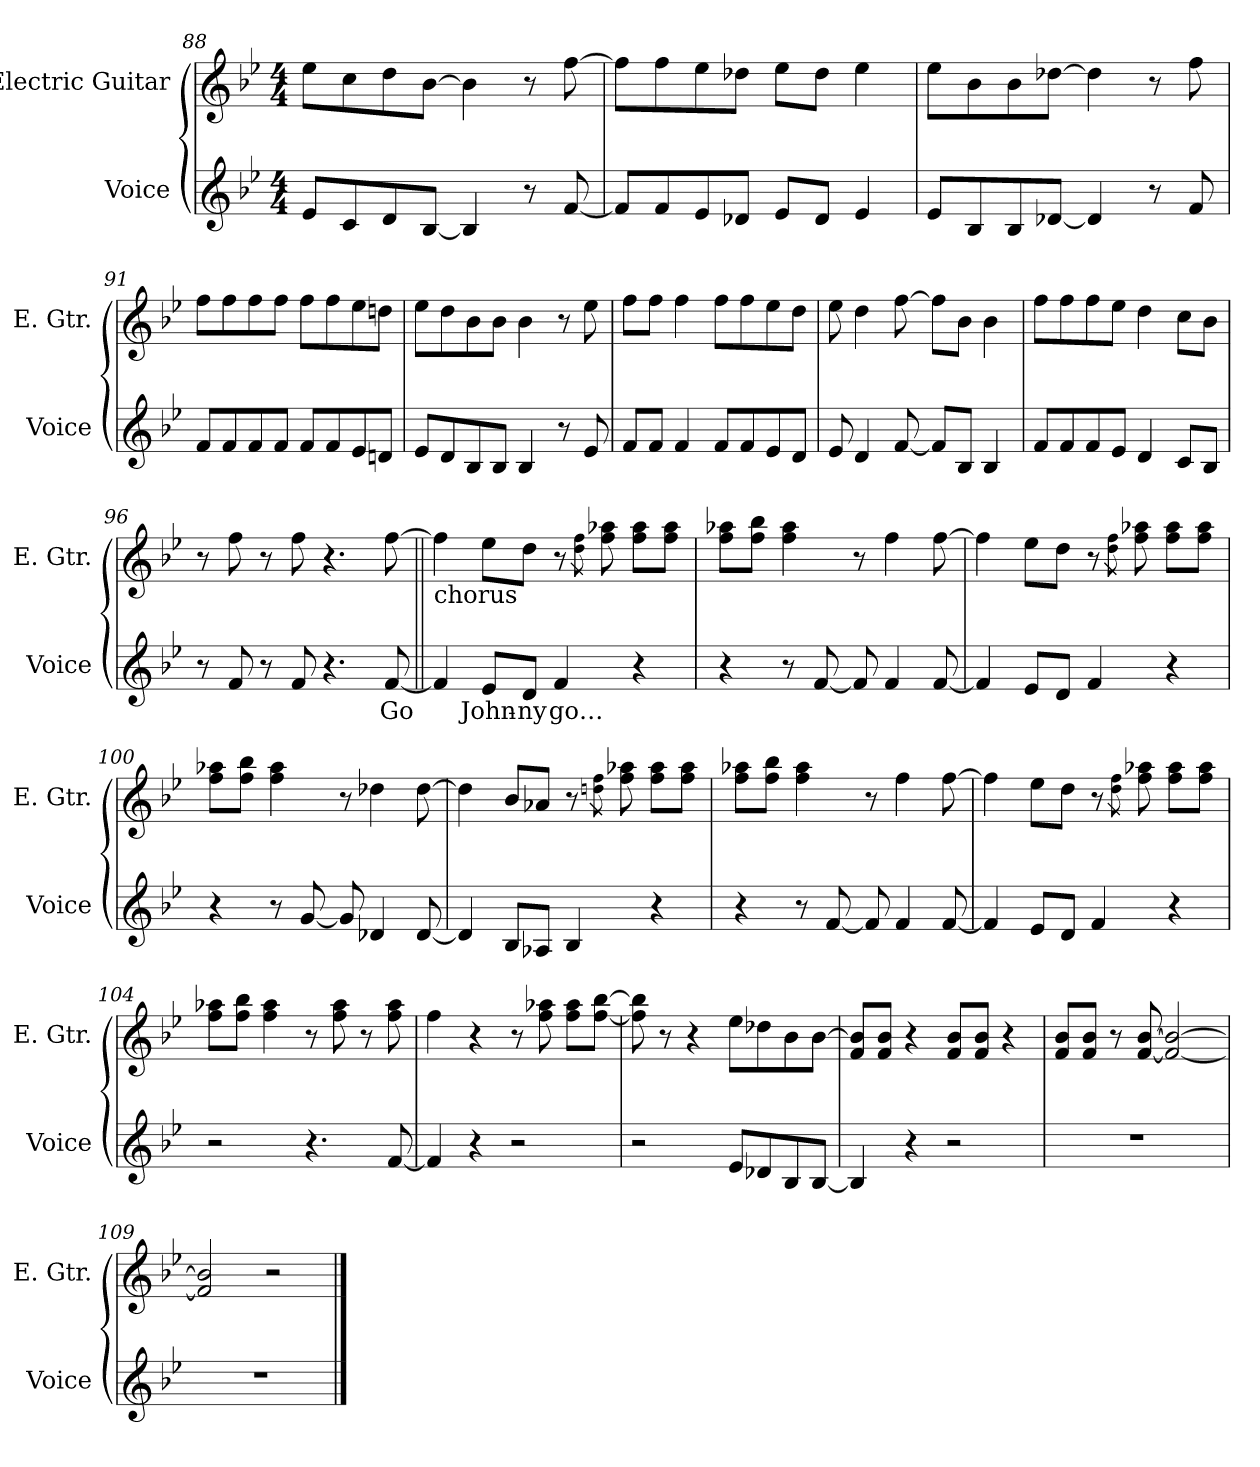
**kern	**text	**kern
*part2	*part2	*part1
*staff2	*staff2	*staff1
*I"Voice	*	*I"Electric Guitar
*I'Voice	*	*I'E. Gtr.
*clefG2	*	*clefG2
*	*	*ITrd7c12
*k[b-e-]	*	*k[b-e-]
*B-:	*	*B-:
*M4/4	*	*M4/4
=88	=88	=88
8e-i/L	.	8e-i\L
8ci/	.	8ci\
8di/	.	8di\
[<8B-i/J	.	[>8B-i\J
4B-i/]	.	4B-i\]
8r	.	8r
[<8fi/	.	[>8fi\
!!LO:LB:g=z
=89	=89	=89
8fi/L]	.	8fi\L]
8fi/	.	8fi\
8e-i/	.	8e-i\
8d-Xi/J	.	8d-Xi\J
8e-i/L	.	8e-i\L
8d-i/J	.	8d-i\J
4e-i/	.	4e-i\
=90	=90	=90
8e-i/L	.	8e-i\L
8B-i/	.	8B-i\
8B-i/	.	8B-i\
[<8d-Xi/J	.	[>8d-Xi\J
4d-i/]	.	4d-i\]
8r	.	8r
8fi/	.	8fi\
=91	=91	=91
8fi/L	.	8fi\L
8fi/	.	8fi\
8fi/	.	8fi\
8fi/J	.	8fi\J
8fi/L	.	8fi\L
8fi/	.	8fi\
8e-i/	.	8e-i\
8dni/J	.	8dni\J
=92	=92	=92
8e-i/L	.	8e-i\L
8di/	.	8di\
8B-i/	.	8B-i\
8B-i/J	.	8B-i\J
4B-i/	.	4B-i\
8r	.	8r
8e-i/	.	8e-i\
!!LO:LB:g=z
=93	=93	=93
8fi/L	.	8fi\L
8fi/J	.	8fi\J
4fi/	.	4fi\
8fi/L	.	8fi\L
8fi/	.	8fi\
8e-i/	.	8e-i\
8di/J	.	8di\J
=94	=94	=94
8e-i/	.	8e-i\
4di/	.	4di\
[<8fi/	.	[>8fi\
8fi/L]	.	8fi\L]
8B-i/J	.	8B-i\J
4B-i/	.	4B-i\
=95	=95	=95
8fi/L	.	8fi\L
8fi/	.	8fi\
8fi/	.	8fi\
8e-i/J	.	8e-i\J
4di/	.	4di\
8ci/L	.	8ci\L
8B-i/J	.	8B-i\J
=96	=96	=96
8r	.	8r
8fi/	.	8fi\
8r	.	8r
8fi/	.	8fi\
4.r	.	4.r
!	!LO:LY:b:color=#0055FF	!
[<8fi/	Go	[>8fi\
!!LO:LB:g=z
=97||	=97||	=97||
!	!	!LO:TX:b:t=chorus
4fi/]	.	4fi\]
!	!LO:LY:b:color=#0055FF	!
8e-i/L	John-	8e-i\L
!	!LO:LY:b:color=#0055FF	!
8di/J	-ny	8di\J
!	!LO:LY:b:color=#0055FF	!
4fi/	go…	8r
.	.	8qdi\ 8qfi
.	.	8fi\ 8a-Xi
4r	.	8fi\ 8a-iL
.	.	8fi\ 8a-iJ
=98	=98	=98
4r	.	8fi\ 8a-XiL
.	.	8fi\ 8b-iJ
8r	.	4fi\ 4a-i
[<8fi/	.	.
8fi/]	.	8r
4fi/	.	4fi\
[<8fi/	.	[>8fi\
=99	=99	=99
4fi/]	.	4fi\]
8e-i/L	.	8e-i\L
8di/J	.	8di\J
4fi/	.	8r
.	.	8qdi\ 8qfi
.	.	8fi\ 8a-Xi
4r	.	8fi\ 8a-iL
.	.	8fi\ 8a-iJ
=100	=100	=100
4r	.	8fi\ 8a-XiL
.	.	8fi\ 8b-iJ
8r	.	4fi\ 4a-i
[<8gi/	.	.
8gi/]	.	8r
4d-Xi/	.	4d-Xi\
[<8d-i/	.	[>8d-i\
!!LO:LB:g=z
=101	=101	=101
4d-i/]	.	4d-i\]
8B-i/L	.	8B-i/L
8A-Xi/J	.	8A-Xi/J
4B-i/	.	8r
.	.	8qdni\ 8qfi
.	.	8fi\ 8a-Xi
4r	.	8fi\ 8a-iL
.	.	8fi\ 8a-iJ
=102	=102	=102
4r	.	8fi\ 8a-XiL
.	.	8fi\ 8b-iJ
8r	.	4fi\ 4a-i
[<8fi/	.	.
8fi/]	.	8r
4fi/	.	4fi\
[<8fi/	.	[>8fi\
=103	=103	=103
4fi/]	.	4fi\]
8e-i/L	.	8e-i\L
8di/J	.	8di\J
4fi/	.	8r
.	.	8qdi\ 8qfi
.	.	8fi\ 8a-Xi
4r	.	8fi\ 8a-iL
.	.	8fi\ 8a-iJ
=104	=104	=104
2r	.	8fi\ 8a-XiL
.	.	8fi\ 8b-iJ
.	.	4fi\ 4a-i
4.r	.	8r
.	.	8fi\ 8a-i
.	.	8r
[<8fi/	.	8fi\ 8a-i
!!LO:LB:g=z
=105	=105	=105
4fi/]	.	4fi\
4r	.	4r
2r	.	8r
.	.	8fi\ 8a-Xi
.	.	8fi\ 8a-iL
.	.	[<8fi\ [>8b-iJ
=106	=106	=106
2r	.	8fi\] 8b-i]
.	.	8r
.	.	4r
8e-i/L	.	8e-i\L
8d-Xi/	.	8d-Xi\
8B-i/	.	8B-i\
[<8B-i/J	.	[>8B-i\J
=107	=107	=107
4B-i/]	.	8Fi/ 8B-i]L
.	.	8Fi/ 8B-iJ
4r	.	4r
2r	.	8Fi/ 8B-iL
.	.	8Fi/ 8B-iJ
.	.	4r
=108	=108	=108
1r	.	8Fi/ 8B-iL
.	.	8Fi/ 8B-iJ
.	.	8r
.	.	[<8Fi/ [>8B-i
.	.	2Fi/_< 2B-i_>
=109	=109	=109
1r	.	2Fi/] 2B-i]
.	.	2r
==	==	==
*-	*-	*-
